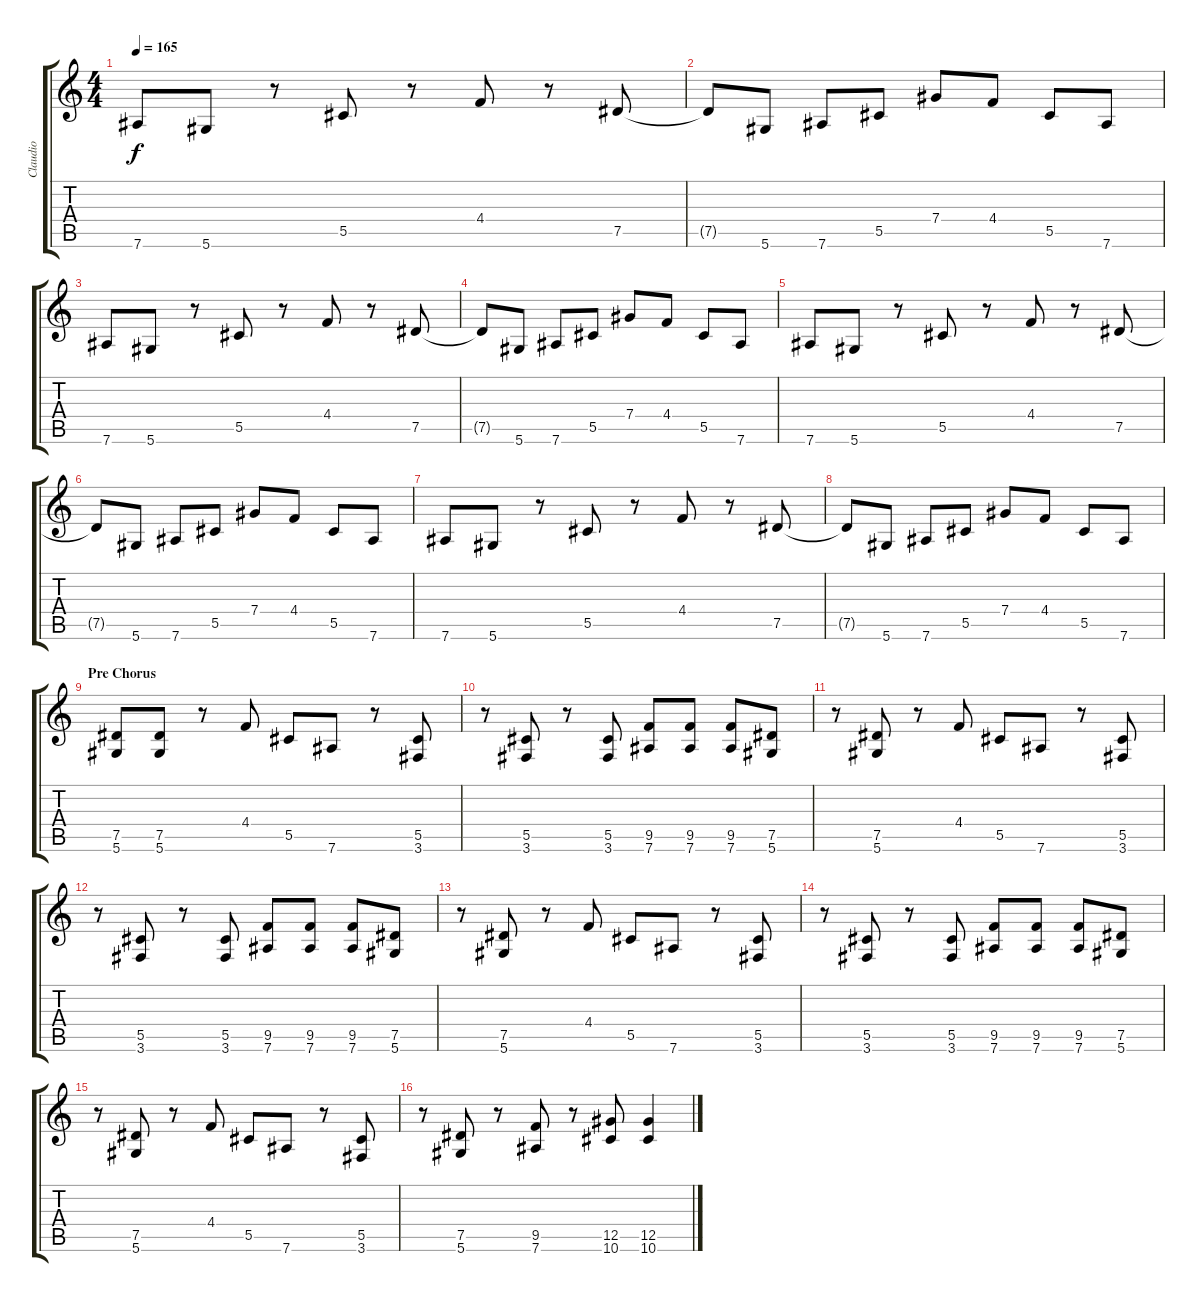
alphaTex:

\track ("Claudio" "Claudio") {instrument distortionguitar}
\staff {score tabs}
\tuning (Eb4 Bb3 Gb3 Db3 Ab2 Eb2) {hide}
\ts (4 4)
\tempo 165
\clef g2
\ks c
7.6.8{dy f} 5.6.8 r.8 5.5.8 r.8 4.4.8 r.8 7.5.8 |
7.5{t}.8 5.6.8 7.6.8 5.5.8 7.4.8 4.4.8 5.5.8 7.6.8 |
7.6.8 5.6.8 r.8 5.5.8 r.8 4.4.8 r.8 7.5.8 |
7.5{t}.8 5.6.8 7.6.8 5.5.8 7.4.8 4.4.8 5.5.8 7.6.8 |
7.6.8 5.6.8 r.8 5.5.8 r.8 4.4.8 r.8 7.5.8 |
7.5{t}.8 5.6.8 7.6.8 5.5.8 7.4.8 4.4.8 5.5.8 7.6.8 |
7.6.8 5.6.8 r.8 5.5.8 r.8 4.4.8 r.8 7.5.8 |
7.5{t}.8 5.6.8 7.6.8 5.5.8 7.4.8 4.4.8 5.5.8 7.6.8 |
\section ("" "Pre Chorus")
(7.5 5.6).8 (7.5 5.6).8 r.8 4.4.8 5.5.8 7.6.8 r.8 (5.5 3.6).8 |
r.8 (5.5 3.6).8 r.8 (5.5 3.6).8 (9.5 7.6).8 (9.5 7.6).8 (9.5 7.6).8 (7.5 5.6).8 |
r.8 (7.5 5.6).8 r.8 4.4.8 5.5.8 7.6.8 r.8 (5.5 3.6).8 |
r.8 (5.5 3.6).8 r.8 (5.5 3.6).8 (9.5 7.6).8 (9.5 7.6).8 (9.5 7.6).8 (7.5 5.6).8 |
r.8 (7.5 5.6).8 r.8 4.4.8 5.5.8 7.6.8 r.8 (5.5 3.6).8 |
r.8 (5.5 3.6).8 r.8 (5.5 3.6).8 (9.5 7.6).8 (9.5 7.6).8 (9.5 7.6).8 (7.5 5.6).8 |
r.8 (7.5 5.6).8 r.8 4.4.8 5.5.8 7.6.8 r.8 (5.5 3.6).8 |
r.8 (7.5 5.6).8 r.8 (9.5 7.6).8 r.8 (12.5 10.6).8 (12.5 10.6).4
